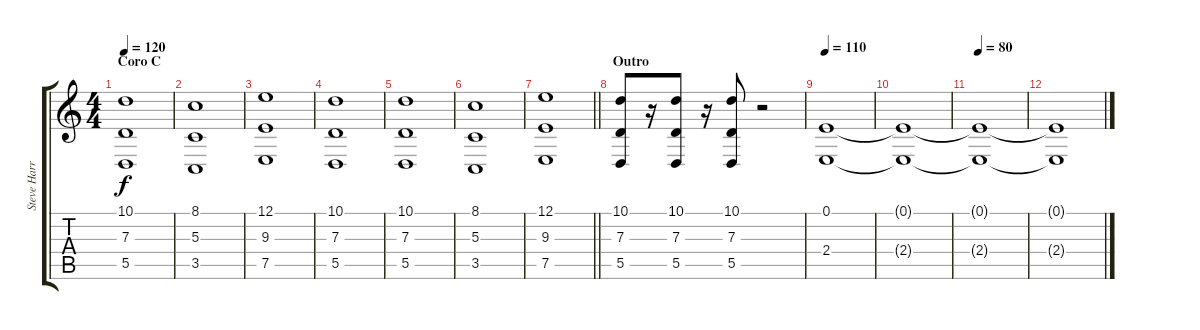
\track ("Steve Harris (Teclado)" "Steve Harr") {instrument stringensemble1}
\staff {score tabs}
\tuning (E4 B3 G3 D3 A2 E2) {hide}
\ts (4 4)
\section ("" "Coro C")
\tempo 120
\clef g2
\ks c
(10.1 7.3 5.5).1{dy f} |
(8.1 5.3 3.5).1 |
(12.1 9.3 7.5).1 |
(10.1 7.3 5.5).1 |
(10.1 7.3 5.5).1 |
(8.1 5.3 3.5).1 |
\barLineRight lightlight
(12.1 9.3 7.5).1 |
\section ("" "Outro")
(10.1 7.3 5.5).8 r.16 (10.1 7.3 5.5).8 r.16 (10.1 7.3 5.5).8 r.2 |
\tempo 110
(0.1 2.4).1{volume 9} |
(0.1{t} 2.4{t}).1 |
\tempo 80
(0.1{t} 2.4{t}).1 |
(0.1{t} 2.4{t}).1{volume 0}
